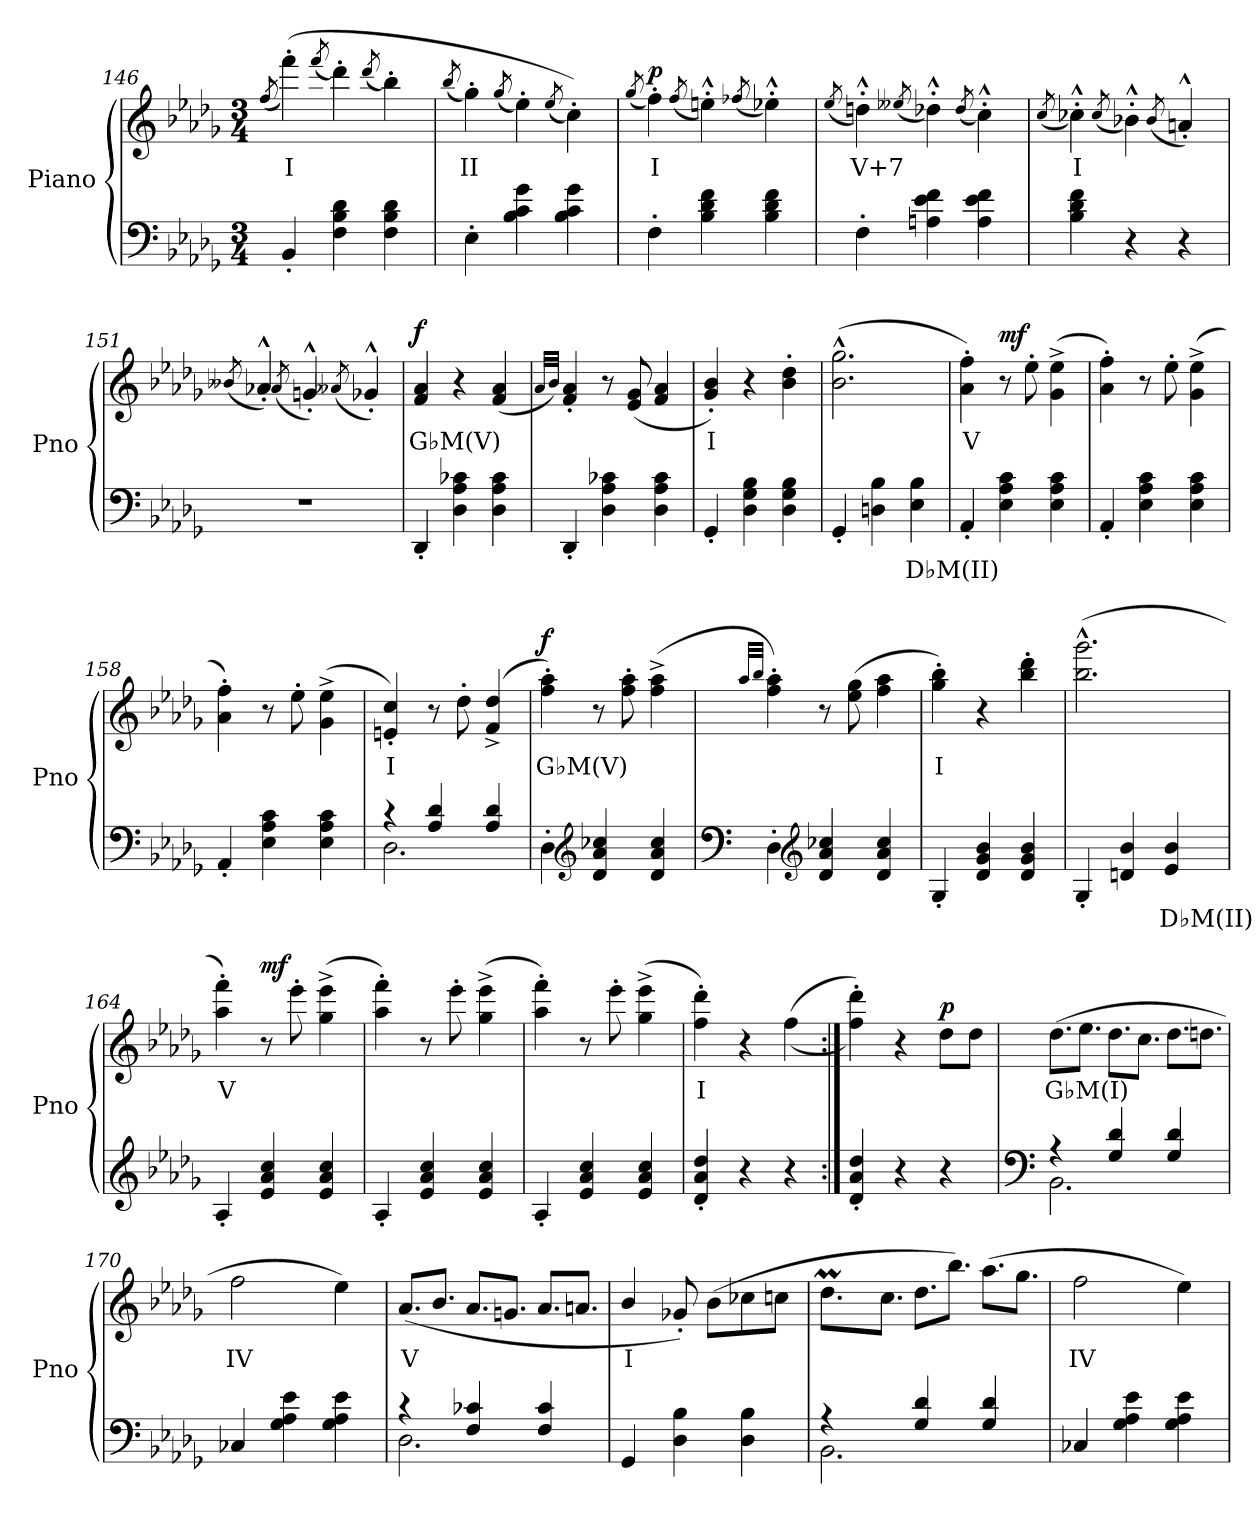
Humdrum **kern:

**kern	**text	**kern	**text	**dynam
*part1	*part1	*part1	*part1	*part1
*staff2	*staff2	*staff1	*staff1	*staff1/2
*I"Piano	*	*	*	*
*I'Pno	*	*	*	*
*clefF4	*	*clefG2	*	*
*k[b-e-a-d-g-]	*	*k[b-e-a-d-g-]	*	*
*M3/4	*	*M3/4	*	*
=146	=146	=146	=146	=146
.	.	(<8qff/	.	.
!	!	!	!LO:LY:b	!
4BB-'/	.	(>4fff'\)	I	.
.	.	(<8qfff/	.	.
4F\ 4B-\ 4d-\	.	4ddd-'\)	.	.
.	.	(<8qddd-/	.	.
4F\ 4B-\ 4d-\	.	4bb-'\)	.	.
=147	=147	=147	=147	=147
.	.	(<8qbb-/	.	.
!	!	!	!LO:LY:b	!
4E-'\	.	4gg-'\)	II	.
.	.	(<8qgg-/	.	.
4B-\ 4c\ 4g-\	.	4ee-'\)	.	.
.	.	(<8qee-/	.	.
4B-\ 4c\ 4g-\	.	4cc'\))	.	.
=148	=148	=148	=148	=148
.	.	(<8qgg-/	.	.
!	!	!	!LO:LY:b	!LO:DY:b
4F'\	.	4ff'\)	I	p
.	.	(<8qff/	.	.
4B-\ 4d-\ 4f\	.	4een'^^\)	.	.
.	.	(<8qff-X/	.	.
4B-\ 4d-\ 4f\	.	4ee-X'^^\)	.	.
=149	=149	=149	=149	=149
.	.	(<8qee-/	.	.
!	!	!	!LO:LY:b	!
4F'\	.	4ddn'^^\)	V+7	.
.	.	(<8qee--X/	.	.
4An\ 4e-\ 4f\	.	4dd-X'^^\)	.	.
.	.	(<8qdd-/	.	.
4A\ 4e-\ 4f\	.	4cc'^^\)	.	.
!!LO:LB:g=z
=150	=150	=150	=150	=150
.	.	(<8qcc/	.	.
!	!	!	!LO:LY:b	!
4B-\ 4d-\ 4f\	.	4cc-X'^^\)	I	.
.	.	(<8qcc-/	.	.
4r	.	4b-X'^^\)	.	.
.	.	(<8qb-/	.	.
4r	.	4an'^^/)	.	.
=151	=151	=151	=151	=151
.	.	(<8qb--X/	.	.
2.r	.	4a-X'^^/)	.	.
.	.	(<8qa-/	.	.
.	.	4gn'^^/)	.	.
.	.	(<8qa--X/	.	.
.	.	4g-X'^^/)	.	.
=152	=152	=152	=152	=152
!	!	!	!LO:LY:b	!LO:DY:b
4DD-'/	.	4f/ 4a-/	G♭M(V)	f
4D-\ 4A-\ 4c-X\	.	4r	.	.
4D-\ 4A-\ 4c-\	.	(>4f/ 4a-/	.	.
=153	=153	=153	=153	=153
.	.	32qa-/LLL	.	.
.	.	32qb-/JJJ)	.	.
4DD-'/	.	4f/' 4a-/'	.	.
4D-\ 4A-\ 4c-X\	.	8r	.	.
.	.	(<8e-/ 8g-/	.	.
4D-\ 4A-\ 4c-\	.	4f/ 4a-/	.	.
=154	=154	=154	=154	=154
!	!	!	!LO:LY:b	!
4GG-'/	.	4g-/' 4b-/')	I	.
4D-\ 4G-\ 4B-\	.	4r	.	.
4D-\ 4G-\ 4B-\	.	4b-\' 4dd-\'	.	.
=155	=155	=155	=155	=155
4GG-'/	.	(>2.b-\^^ 2.gg-\^^	.	.
4Dn\ 4B-\	.	.	.	.
!	!LO:LY:b	!	!	!
4E-\ 4B-\	D♭M(II)	.	.	.
=156	=156	=156	=156	=156
!	!	!	!LO:LY:b	!
4AA-'/	.	4a-\' 4ff\')	V	.
!	!	!	!	!LO:DY:b
4E-\ 4A-\ 4c\	.	8r	.	mf
.	.	8ee-'\	.	.
4E-\ 4A-\ 4c\	.	(>4g-\^ 4ee-\^	.	.
!!LO:LB:g=z
=157	=157	=157	=157	=157
4AA-'/	.	4a-\' 4ff\')	.	.
4E-\ 4A-\ 4c\	.	8r	.	.
.	.	8ee-'\	.	.
4E-\ 4A-\ 4c\	.	(>4g-\^ 4ee-\^	.	.
!!LO:PB:g=z
=158	=158	=158	=158	=158
4AA-'/	.	4a-\' 4ff\')	.	.
4E-\ 4A-\ 4c\	.	8r	.	.
.	.	8ee-'\	.	.
4E-\ 4A-\ 4c\	.	(>4g-\^ 4ee-\^	.	.
=159	=159	=159	=159	=159
*^	*	*	*	*
!	!	!	!	!LO:LY:b	!
4r	2.D-\	.	4en/' 4cc/')	I	.
4A-/ 4d-/	.	.	8r	.	.
.	.	.	8dd-'\	.	.
4A-/ 4d-/	.	.	(>4f/^ 4dd-/^	.	.
*v	*v	*	*	*	*
=160	=160	=160	=160	=160
!	!	!	!LO:LY:b	!LO:DY:b
4D-'\	.	4ff\' 4aa-\')	G♭M(V)	f
*clefG2	*	*	*	*
4d-/ 4a-/ 4cc-X/	.	8r	.	.
.	.	8ff\' 8aa-\'	.	.
4d-/ 4a-/ 4cc-/	.	(>4ff\^ 4aa-\^	.	.
=161	=161	=161	=161	=161
*clefF4	*	*	*	*
.	.	32qaa-/LLL	.	.
.	.	32qbb-/JJJ	.	.
4D-'\	.	4ff\' 4aa-\')	.	.
*clefG2	*	*	*	*
4d-/ 4a-/ 4cc-X/	.	8r	.	.
.	.	(>8ee-\ 8gg-\	.	.
4d-/ 4a-/ 4cc-/	.	4ff\ 4aa-\	.	.
=162	=162	=162	=162	=162
!	!	!	!LO:LY:b	!
4G-'/	.	4gg-\' 4bb-\')	I	.
4d-/ 4g-/ 4b-/	.	4r	.	.
4d-/ 4g-/ 4b-/	.	4bb-\' 4ddd-\'	.	.
=163	=163	=163	=163	=163
4G-'/	.	(>2.bb-\^^ 2.ggg-\^^	.	.
4dn/ 4b-/	.	.	.	.
!	!LO:LY:b	!	!	!
4e-/ 4b-/	D♭M(II)	.	.	.
=164	=164	=164	=164	=164
!	!	!	!LO:LY:b	!
4A-'/	.	4aa-\' 4fff\')	V	.
!	!	!	!	!LO:DY:b
4e-/ 4a-/ 4cc/	.	8r	.	mf
.	.	8eee-'\	.	.
4e-/ 4a-/ 4cc/	.	(>4gg-\^ 4eee-\^	.	.
=165	=165	=165	=165	=165
4A-'/	.	4aa-\' 4fff\')	.	.
4e-/ 4a-/ 4cc/	.	8r	.	.
.	.	8eee-'\	.	.
4e-/ 4a-/ 4cc/	.	(>4gg-\^ 4eee-\^	.	.
!!LO:LB:g=z
=166	=166	=166	=166	=166
4A-'/	.	4aa-\' 4fff\')	.	.
4e-/ 4a-/ 4cc/	.	8r	.	.
.	.	8eee-'\	.	.
4e-/ 4a-/ 4cc/	.	(>4gg-\^ 4eee-\^	.	.
!!LO:LB:g=z
=167	=167	=167	=167	=167
!	!	!	!LO:LY:b	!
4d-/' 4a-/' 4dd-/'	.	4ff\' 4ddd-\')	I	.
4r	.	4r	.	.
4r	.	(>(>4ff\	.	.
=168:|!	=168:|!	=168:|!	=168:|!	=168:|!
4d-/' 4a-/' 4dd-/'	.	4ff\' 4ddd-\'))	.	.
4r	.	4r	.	.
!	!	!	!	!LO:DY:b
4r	.	8dd-\L	.	p
.	.	8dd-\J	.	.
=169	=169	=169	=169	=169
*clefF4	*	*	*	*
*^	*	*	*	*
*	*	*	*Xtuplet	*	*
!	!	!	!	!LO:LY:b	!
4r	2.BB-\	.	(>12.dd-\L	G♭M(I)	.
.	.	.	12.ee-\J	.	.
4G-/ 4d-/	.	.	12.dd-\L	.	.
.	.	.	12.cc\J	.	.
4G-/ 4d-/	.	.	12.dd-\L	.	.
.	.	.	12.ddn\J	.	.
*v	*v	*	*	*	*
=170	=170	=170	=170	=170
!	!	!	!LO:LY:b	!
4C-X/	.	2ff\	IV	.
4G-\ 4A-\ 4e-\	.	.	.	.
4G-\ 4A-\ 4e-\	.	4ee-\)	.	.
=171	=171	=171	=171	=171
*^	*	*	*	*
!	!	!	!	!LO:LY:b	!
4r	2.D-\	.	(<12.a-/L	V	.
.	.	.	12.b-/J	.	.
4F/ 4c-X/	.	.	12.a-/L	.	.
.	.	.	12.gn/J	.	.
4F/ 4c-/	.	.	12.a-/L	.	.
.	.	.	12.an/J	.	.
*v	*v	*	*	*	*
=172	=172	=172	=172	=172
!	!	!	!LO:LY:b	!
4GG-/	.	4b-/	I	.
4D-\ 4B-\	.	8g-X'/)	.	.
.	.	(>8b-\L	.	.
4D-\ 4B-\	.	8cc-X\	.	.
.	.	8ccn\J	.	.
=173	=173	=173	=173	=173
*^	*	*^	*	*
4r	2.BB-\	.	12.dd-M\L	24ryy	.	.
.	.	.	.	24ee-yy	.	.
.	.	.	.	24dd-yy	.	.
.	.	.	12.cc\J	2ryy	.	.
4G-/ 4d-/	.	.	12.dd-\L	.	.	.
.	.	.	12.bb-\J)	.	.	.
4G-/ 4d-/	.	.	(>12.aa-\L	.	.	.
.	.	.	12.gg-\J	8ryy	.	.
*v	*v	*	*	*	*	*
!!LO:LB:g=z
=174	=174	=174	=174	=174	=174
!	!	!	!	!LO:LY:b	!
*	*	*v	*v	*	*
4C-X/	.	2ff\	IV	.
4G-\ 4A-\ 4e-\	.	.	.	.
4G-\ 4A-\ 4e-\	.	4ee-\)	.	.
=	=	=	=	=
*-	*-	*-	*-	*-
